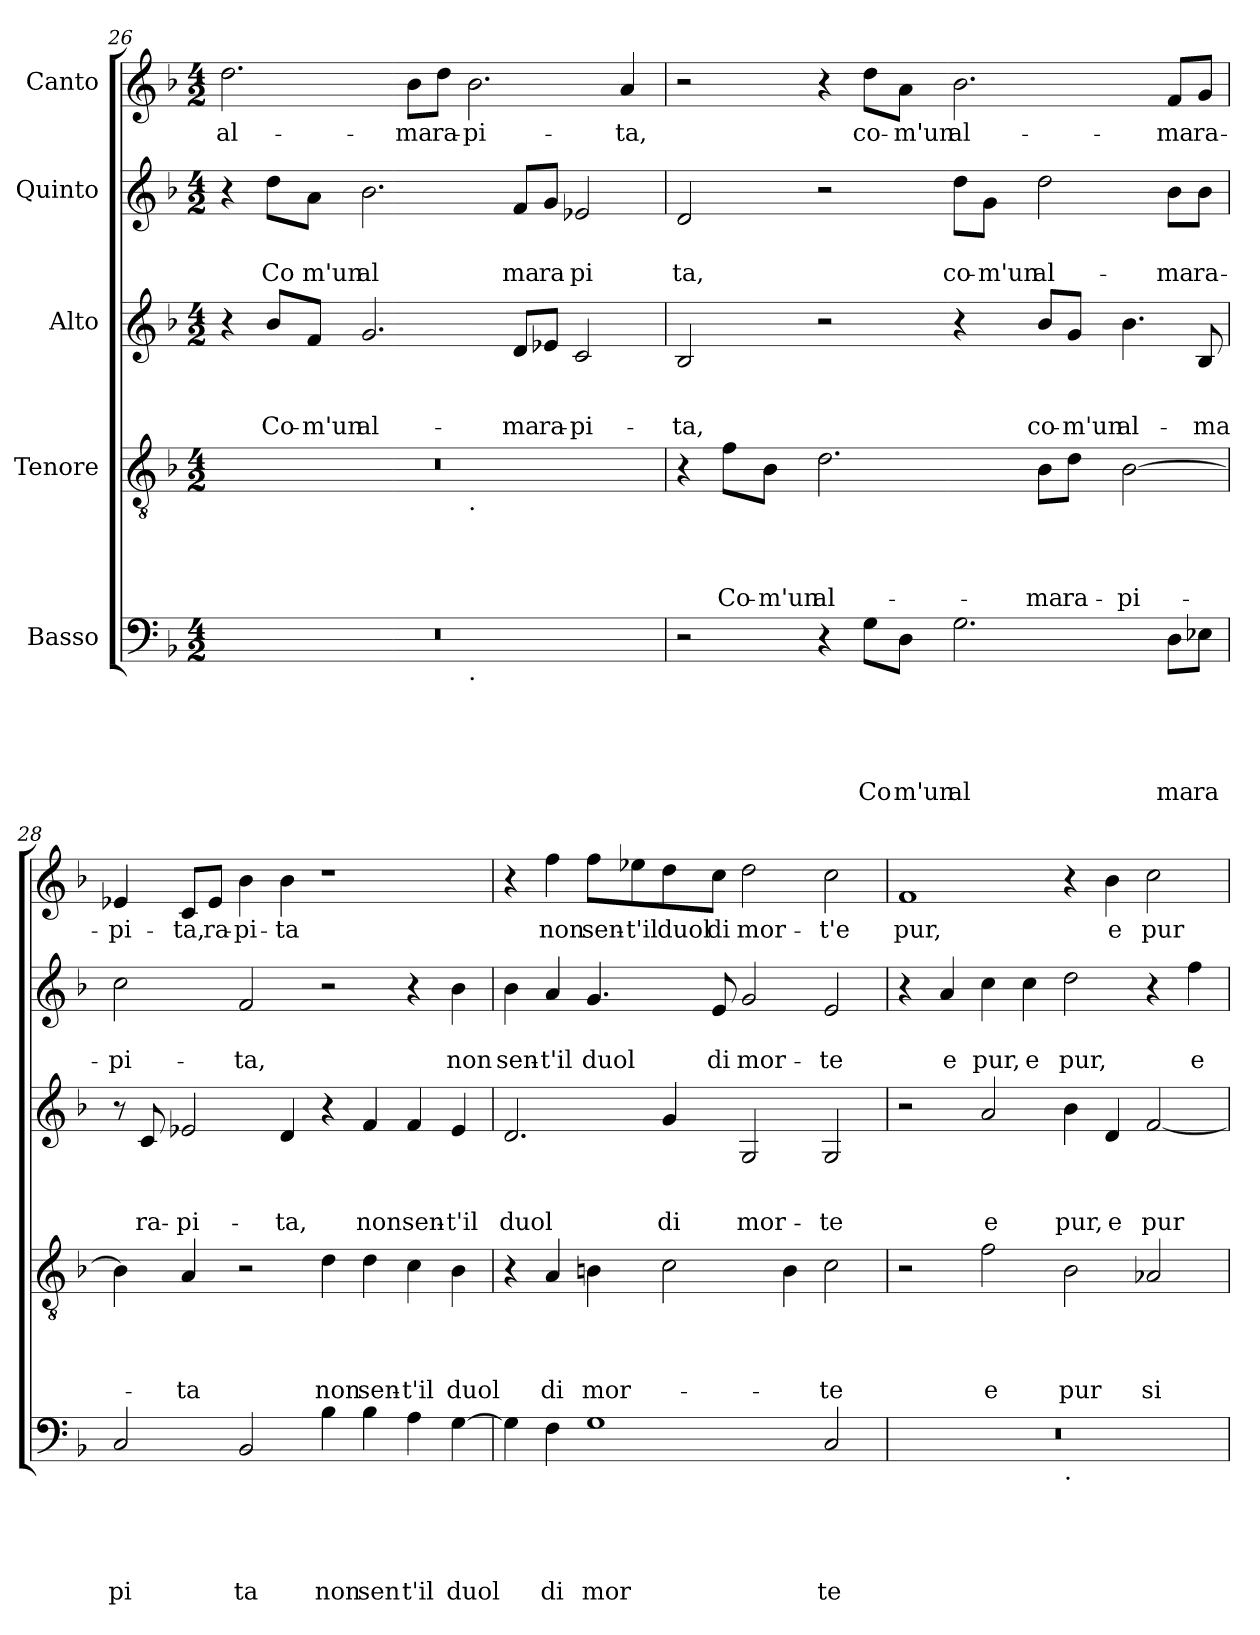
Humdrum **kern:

**kern	**text	**text	**text	**text	**text	**kern	**text	**text	**text	**text	**kern	**text	**text	**text	**kern	**text	**text	**kern	**text
*part5	*part5	*part5	*part5	*part5	*part5	*part4	*part4	*part4	*part4	*part4	*part3	*part3	*part3	*part3	*part2	*part2	*part2	*part1	*part1
*staff5	*staff5	*staff5	*staff5	*staff5	*staff5	*staff4	*staff4	*staff4	*staff4	*staff4	*staff3	*staff3	*staff3	*staff3	*staff2	*staff2	*staff2	*staff1	*staff1
*I"Basso	*	*	*	*	*	*I"Tenore	*	*	*	*	*I"Alto	*	*	*	*I"Quinto	*	*	*I"Canto	*
*clefF4	*	*	*	*	*	*clefGv2	*	*	*	*	*clefG2	*	*	*	*clefG2	*	*	*clefG2	*
*k[b-]	*	*	*	*	*	*k[b-]	*	*	*	*	*k[b-]	*	*	*	*k[b-]	*	*	*k[b-]	*
*F:	*	*	*	*	*	*F:	*	*	*	*	*F:	*	*	*	*F:	*	*	*F:	*
*M4/2	*	*	*	*	*	*M4/2	*	*	*	*	*M4/2	*	*	*	*M4/2	*	*	*M4/2	*
=26	=26	=26	=26	=26	=26	=26	=26	=26	=26	=26	=26	=26	=26	=26	=26	=26	=26	=26	=26
!	!	!	!	!	!	!	!	!	!	!	!	!	!	!	!	!	!	!	!LO:LY:b
*^	*	*	*	*	*	*^	*	*	*	*	*	*	*	*	*	*	*	*	*
0r	1ryy	.	.	.	.	.	0r	1ryy	.	.	.	.	4r	.	.	.	4r	.	.	2.dd\	al-
!	!	!	!	!	!	!	!	!	!	!	!	!	!	!	!	!LO:LY:b	!	!	!LO:LY:b	!	!
.	.	.	.	.	.	.	.	.	.	.	.	.	8b-/L	.	.	Co-	8dd\L	.	Co	.	.
!	!	!	!	!	!	!	!	!	!	!	!	!	!	!	!	!LO:LY:b	!	!	!LO:LY:b	!	!
.	.	.	.	.	.	.	.	.	.	.	.	.	8f/J	.	.	-m'un	8a\J	.	m'un	.	.
!	!	!	!	!	!	!	!	!	!	!	!	!	!	!	!	!LO:LY:b	!	!	!LO:LY:b	!	!
.	.	.	.	.	.	.	.	.	.	.	.	.	2.g/	.	.	al-	2.b-\	.	al	.	.
!	!	!	!	!	!	!	!	!	!	!	!	!	!	!	!	!	!	!	!	!	!LO:LY:b
.	.	.	.	.	.	.	.	.	.	.	.	.	.	.	.	.	.	.	.	8b-\L	-ma
!	!	!	!	!	!	!	!	!	!	!	!	!	!	!	!	!	!	!	!	!	!LO:LY:b
.	.	.	.	.	.	.	.	.	.	.	.	.	.	.	.	.	.	.	.	8dd\J	ra-
!	!	!	!	!	!	!	!	!LO:TX:b:t=.	!	!	!	!	!	!	!	!	!	!	!	!	!
!	!LO:TX:b:t=.	!	!	!	!	!	!	!	!	!	!	!	!	!	!	!	!	!	!	!	!
!	!	!	!	!	!	!	!	!	!	!	!	!	!	!	!	!	!	!	!	!	!LO:LY:b
.	1ryy	.	.	.	.	.	.	1ryy	.	.	.	.	.	.	.	.	.	.	.	2.b-\	-pi-
!	!	!	!	!	!	!	!	!	!	!	!	!	!	!	!	!LO:LY:b	!	!	!LO:LY:b	!	!
.	.	.	.	.	.	.	.	.	.	.	.	.	8d/L	.	.	-ma	8f/L	.	ma	.	.
!	!	!	!	!	!	!	!	!	!	!	!	!	!	!	!	!LO:LY:b	!	!	!LO:LY:b	!	!
.	.	.	.	.	.	.	.	.	.	.	.	.	8e-X/J	.	.	ra-	8g/J	.	ra	.	.
!	!	!	!	!	!	!	!	!	!	!	!	!	!	!	!	!LO:LY:b	!	!	!LO:LY:b	!	!
.	.	.	.	.	.	.	.	.	.	.	.	.	2c/	.	.	-pi-	2e-X/	.	pi	.	.
!	!	!	!	!	!	!	!	!	!	!	!	!	!	!	!	!	!	!	!	!	!LO:LY:b
.	.	.	.	.	.	.	.	.	.	.	.	.	.	.	.	.	.	.	.	4a/	-ta,
!!LO:LB:g=z
=27	=27	=27	=27	=27	=27	=27	=27	=27	=27	=27	=27	=27	=27	=27	=27	=27	=27	=27	=27	=27	=27
!	!	!	!	!	!	!	!	!	!	!	!	!	!	!	!	!LO:LY:b	!	!	!LO:LY:b	!	!
*v	*v	*	*	*	*	*	*	*	*	*	*	*	*	*	*	*	*	*	*	*	*
*	*	*	*	*	*	*v	*v	*	*	*	*	*	*	*	*	*	*	*	*	*
2r	.	.	.	.	.	4r	.	.	.	.	2B-/	.	.	-ta,	2d/	.	ta,	2r	.
!	!	!	!	!	!	!	!	!	!	!LO:LY:b	!	!	!	!	!	!	!	!	!
.	.	.	.	.	.	8f\L	.	.	.	Co-	.	.	.	.	.	.	.	.	.
!	!	!	!	!	!	!	!	!	!	!LO:LY:b	!	!	!	!	!	!	!	!	!
.	.	.	.	.	.	8B-\J	.	.	.	-m'un	.	.	.	.	.	.	.	.	.
!	!	!	!	!	!	!	!	!	!	!LO:LY:b	!	!	!	!	!	!	!	!	!
4r	.	.	.	.	.	2.d\	.	.	.	al-	2r	.	.	.	2r	.	.	4r	.
!	!	!	!	!	!LO:LY:b	!	!	!	!	!	!	!	!	!	!	!	!	!	!LO:LY:b
8G\L	.	.	.	.	Co	.	.	.	.	.	.	.	.	.	.	.	.	8dd\L	co-
!	!	!	!	!	!LO:LY:b	!	!	!	!	!	!	!	!	!	!	!	!	!	!LO:LY:b
8D\J	.	.	.	.	m'un	.	.	.	.	.	.	.	.	.	.	.	.	8a\J	-m'un
!	!	!	!	!	!LO:LY:b	!	!	!	!	!	!	!	!	!	!	!	!LO:LY:b	!	!LO:LY:b
2.G\	.	.	.	.	al	.	.	.	.	.	4r	.	.	.	8dd\L	.	co-	2.b-\	al-
!	!	!	!	!	!	!	!	!	!	!	!	!	!	!	!	!	!LO:LY:b	!	!
.	.	.	.	.	.	.	.	.	.	.	.	.	.	.	8g\J	.	-m'un	.	.
!	!	!	!	!	!	!	!	!	!	!LO:LY:b	!	!	!	!LO:LY:b	!	!	!LO:LY:b	!	!
.	.	.	.	.	.	8B-\L	.	.	.	-ma	8b-/L	.	.	co-	2dd\	.	al-	.	.
!	!	!	!	!	!	!	!	!	!	!LO:LY:b	!	!	!	!LO:LY:b	!	!	!	!	!
.	.	.	.	.	.	8d\J	.	.	.	ra-	8g/J	.	.	-m'un	.	.	.	.	.
!	!	!	!	!	!	!	!	!	!	!LO:LY:b	!	!	!	!LO:LY:b	!	!	!	!	!
.	.	.	.	.	.	[>2B-\	.	.	.	-pi-	4.b-\	.	.	al-	.	.	.	.	.
!	!	!	!	!	!LO:LY:b	!	!	!	!	!	!	!	!	!	!	!	!LO:LY:b	!	!LO:LY:b
8D\L	.	.	.	.	ma	.	.	.	.	.	.	.	.	.	8b-\L	.	-ma	8f/L	-ma
!	!	!	!	!	!LO:LY:b	!	!	!	!	!	!	!	!	!LO:LY:b	!	!	!LO:LY:b	!	!LO:LY:b
8E-X\J	.	.	.	.	ra	.	.	.	.	.	8B-/	.	.	-ma	8b-\J	.	ra-	8g/J	ra-
=28	=28	=28	=28	=28	=28	=28	=28	=28	=28	=28	=28	=28	=28	=28	=28	=28	=28	=28	=28
!	!	!	!	!	!LO:LY:b	!	!	!	!	!	!	!	!	!	!	!	!LO:LY:b	!	!LO:LY:b
2C/	.	.	.	.	pi	4B-\]	.	.	.	.	8r	.	.	.	2cc\	.	-pi-	4e-X/	-pi-
!	!	!	!	!	!	!	!	!	!	!	!	!	!	!LO:LY:b	!	!	!	!	!
.	.	.	.	.	.	.	.	.	.	.	8c/	.	.	ra-	.	.	.	.	.
!	!	!	!	!	!	!	!	!	!	!LO:LY:b	!	!	!	!LO:LY:b	!	!	!	!	!LO:LY:b
.	.	.	.	.	.	4A/	.	.	.	-ta	2e-X/	.	.	-pi-	.	.	.	8c/L	-ta,
!	!	!	!	!	!	!	!	!	!	!	!	!	!	!	!	!	!	!	!LO:LY:b
.	.	.	.	.	.	.	.	.	.	.	.	.	.	.	.	.	.	8e-/J	ra-
!	!	!	!	!	!LO:LY:b	!	!	!	!	!	!	!	!	!	!	!	!LO:LY:b	!	!LO:LY:b
2BB-/	.	.	.	.	ta	2r	.	.	.	.	.	.	.	.	2f/	.	-ta,	4b-\	-pi-
!	!	!	!	!	!	!	!	!	!	!	!	!	!	!LO:LY:b	!	!	!	!	!LO:LY:b
.	.	.	.	.	.	.	.	.	.	.	4d/	.	.	-ta,	.	.	.	4b-\	-ta
!	!	!	!	!	!LO:LY:b	!	!	!	!	!LO:LY:b	!	!	!	!	!	!	!	!	!
4B-\	.	.	.	.	non	4d\	.	.	.	non	4r	.	.	.	2r	.	.	1r	.
!	!	!	!	!	!LO:LY:b	!	!	!	!	!LO:LY:b	!	!	!	!LO:LY:b	!	!	!	!	!
4B-\	.	.	.	.	sen	4d\	.	.	.	sen-	4f/	.	.	non	.	.	.	.	.
!	!	!	!	!	!LO:LY:b	!	!	!	!	!LO:LY:b	!	!	!	!LO:LY:b	!	!	!	!	!
4A\	.	.	.	.	t'il	4c\	.	.	.	-t'il	4f/	.	.	sen-	4r	.	.	.	.
!	!	!	!	!	!LO:LY:b	!	!	!	!	!LO:LY:b	!	!	!	!LO:LY:b	!	!	!LO:LY:b	!	!
[>4G\	.	.	.	.	duol	4B-\	.	.	.	duol	4e-/	.	.	-t'il	4b-\	.	non	.	.
=29	=29	=29	=29	=29	=29	=29	=29	=29	=29	=29	=29	=29	=29	=29	=29	=29	=29	=29	=29
!	!	!	!	!	!	!	!	!	!	!	!	!	!	!LO:LY:b	!	!	!LO:LY:b	!	!
4G\]	.	.	.	.	.	4r	.	.	.	.	2.d/	.	.	duol	4b-\	.	sen-	4r	.
!	!	!	!	!	!LO:LY:b	!	!	!	!	!LO:LY:b	!	!	!	!	!	!	!LO:LY:b	!	!LO:LY:b
4F\	.	.	.	.	di	4A/	.	.	.	di	.	.	.	.	4a/	.	-t'il	4ff\	non
!	!	!	!	!	!LO:LY:b	!	!	!	!	!LO:LY:b	!	!	!	!	!	!	!LO:LY:b	!	!LO:LY:b
1G	.	.	.	.	mor	4Bn\	.	.	.	mor-	.	.	.	.	4.g/	.	duol	8ff\L	sen-
!	!	!	!	!	!	!	!	!	!	!	!	!	!	!	!	!	!	!	!LO:LY:b
.	.	.	.	.	.	.	.	.	.	.	.	.	.	.	.	.	.	8ee-X\	-t'il
!	!	!	!	!	!	!	!	!	!	!	!	!	!	!LO:LY:b	!	!	!	!	!LO:LY:b
.	.	.	.	.	.	2c\	.	.	.	.	4g/	.	.	di	.	.	.	8dd\	duol
!	!	!	!	!	!	!	!	!	!	!	!	!	!	!	!	!	!LO:LY:b	!	!LO:LY:b
.	.	.	.	.	.	.	.	.	.	.	.	.	.	.	8e/	.	di	8cc\J	di
!	!	!	!	!	!	!	!	!	!	!	!	!	!	!LO:LY:b	!	!	!LO:LY:b	!	!LO:LY:b
.	.	.	.	.	.	.	.	.	.	.	2G/	.	.	mor-	2g/	.	mor-	2dd\	mor-
.	.	.	.	.	.	4B\	.	.	.	.	.	.	.	.	.	.	.	.	.
!	!	!	!	!	!LO:LY:b	!	!	!	!	!LO:LY:b	!	!	!	!LO:LY:b	!	!	!LO:LY:b	!	!LO:LY:b
2C/	.	.	.	.	te	2c\	.	.	.	-te	2G/	.	.	-te	2e/	.	-te	2cc\	-t'e
!!LO:LB:g=z
=30	=30	=30	=30	=30	=30	=30	=30	=30	=30	=30	=30	=30	=30	=30	=30	=30	=30	=30	=30
!	!	!	!	!	!	!	!	!	!	!	!	!	!	!	!	!	!	!	!LO:LY:b
*^	*	*	*	*	*	*	*	*	*	*	*	*	*	*	*	*	*	*	*
0r	1ryy	.	.	.	.	.	2r	.	.	.	.	2r	.	.	.	4r	.	.	1f	pur,
!	!	!	!	!	!	!	!	!	!	!	!	!	!	!	!	!	!	!LO:LY:b	!	!
.	.	.	.	.	.	.	.	.	.	.	.	.	.	.	.	4a/	.	e	.	.
!	!	!	!	!	!	!	!	!	!	!	!LO:LY:b	!	!	!	!LO:LY:b	!	!	!LO:LY:b	!	!
.	.	.	.	.	.	.	2f\	.	.	.	e	2a/	.	.	e	4cc\	.	pur,	.	.
!	!	!	!	!	!	!	!	!	!	!	!	!	!	!	!	!	!	!LO:LY:b	!	!
.	.	.	.	.	.	.	.	.	.	.	.	.	.	.	.	4cc\	.	e	.	.
!	!LO:TX:b:t=.	!	!	!	!	!	!	!	!	!	!	!	!	!	!	!	!	!	!	!
!	!	!	!	!	!	!	!	!	!	!	!LO:LY:b	!	!	!	!LO:LY:b	!	!	!LO:LY:b	!	!
.	1ryy	.	.	.	.	.	2B-\	.	.	.	pur	4b-\	.	.	pur,	2dd\	.	pur,	4r	.
!	!	!	!	!	!	!	!	!	!	!	!	!	!	!	!LO:LY:b	!	!	!	!	!LO:LY:b
.	.	.	.	.	.	.	.	.	.	.	.	4d/	.	.	e	.	.	.	4b-\	e
!	!	!	!	!	!	!	!	!	!	!	!LO:LY:b	!	!	!	!LO:LY:b	!	!	!	!	!LO:LY:b
.	.	.	.	.	.	.	2A-X/	.	.	.	si	[<2f/	.	.	pur	4r	.	.	2cc\	pur
!	!	!	!	!	!	!	!	!	!	!	!	!	!	!	!	!	!	!LO:LY:b	!	!
.	.	.	.	.	.	.	.	.	.	.	.	.	.	.	.	4ff\	.	e	.	.
*v	*v	*	*	*	*	*	*	*	*	*	*	*	*	*	*	*	*	*	*	*
=	=	=	=	=	=	=	=	=	=	=	=	=	=	=	=	=	=	=	=
*-	*-	*-	*-	*-	*-	*-	*-	*-	*-	*-	*-	*-	*-	*-	*-	*-	*-	*-	*-
